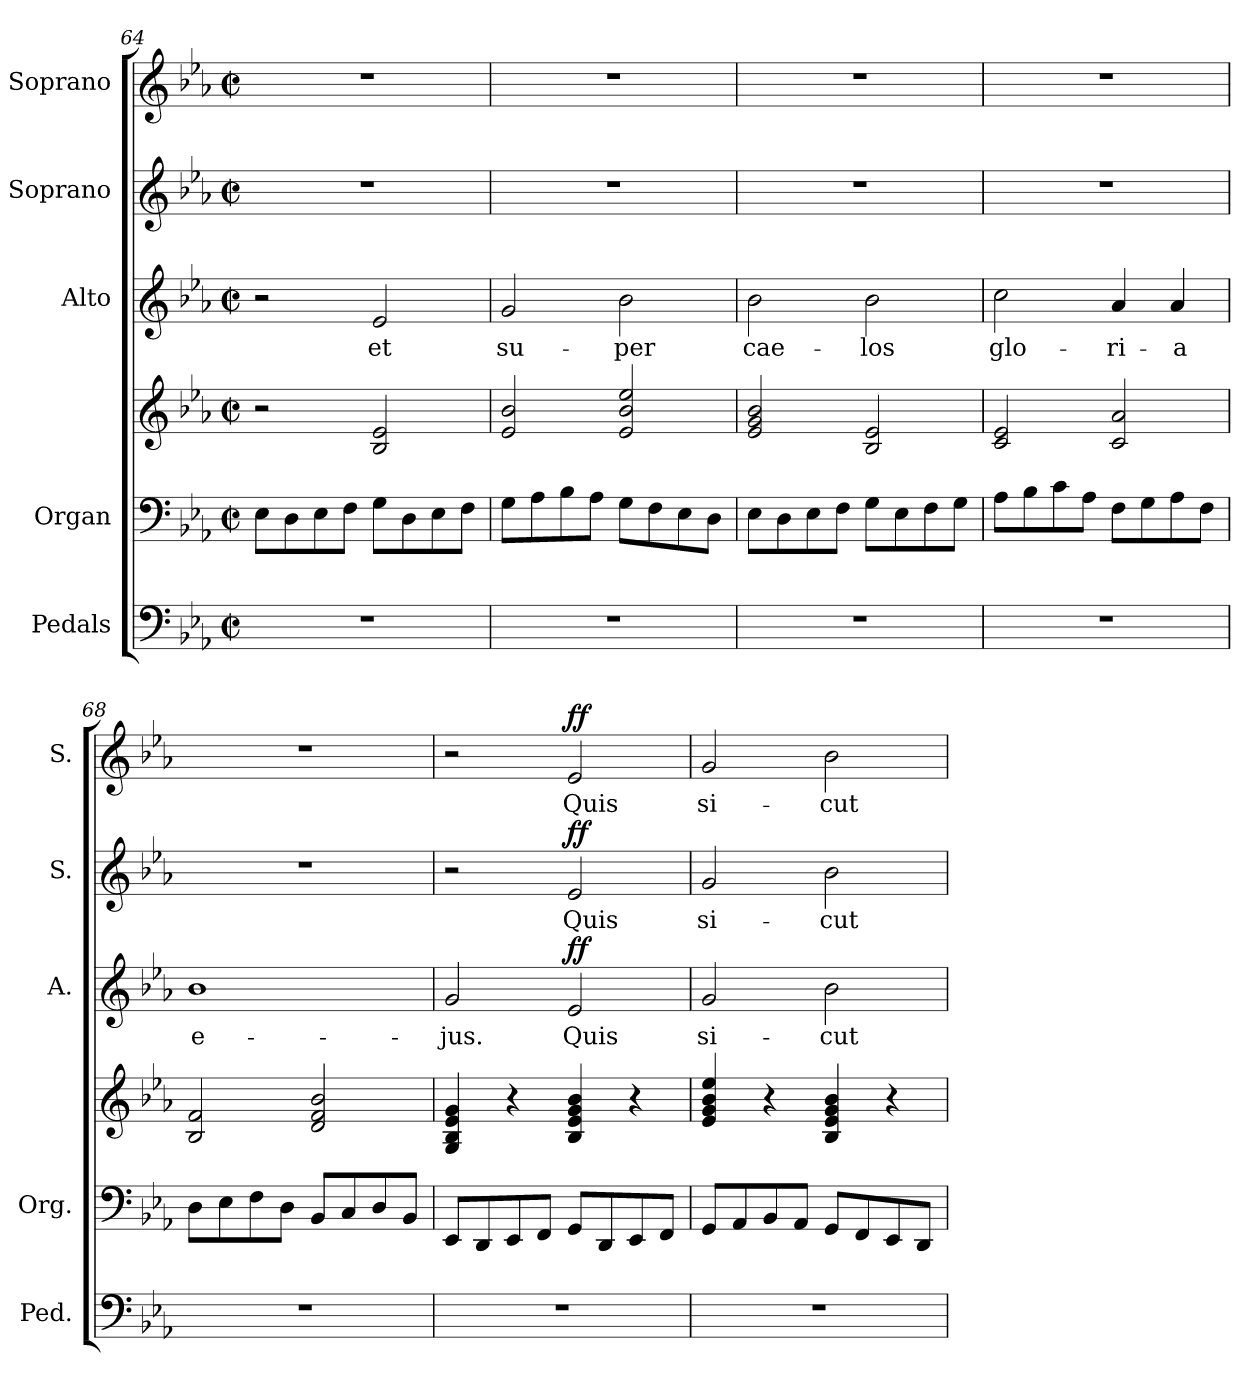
**kern	**kern	**kern	**kern	**text	**dynam	**kern	**text	**dynam	**kern	**text	**dynam
*part5	*part4	*part4	*part3	*part3	*part3	*part2	*part2	*part2	*part1	*part1	*part1
*staff6	*staff5	*staff4	*staff3	*staff3	*staff3	*staff2	*staff2	*staff2	*staff1	*staff1	*staff1
*I"Pedals	*I"Organ	*	*I"Alto	*	*	*I"Soprano	*	*	*I"Soprano	*	*
*I'Ped.	*I'Org.	*	*I'A.	*	*	*I'S.	*	*	*I'S.	*	*
!!LO:LB:g=z
*clefF4	*clefF4	*clefG2	*clefG2	*	*	*clefG2	*	*	*clefG2	*	*
*k[b-e-a-]	*k[b-e-a-]	*k[b-e-a-]	*k[b-e-a-]	*	*	*k[b-e-a-]	*	*	*k[b-e-a-]	*	*
*E-:	*E-:	*E-:	*E-:	*	*	*E-:	*	*	*E-:	*	*
*M2/2	*M2/2	*M2/2	*M2/2	*	*	*M2/2	*	*	*M2/2	*	*
*met(c|)	*met(c|)	*met(c|)	*met(c|)	*	*	*met(c|)	*	*	*met(c|)	*	*
=64	=64	=64	=64	=64	=64	=64	=64	=64	=64	=64	=64
1r	8E-i\L	2r	2r	.	.	1r	.	.	1r	.	.
.	8Di\	.	.	.	.	.	.	.	.	.	.
.	8E-i\	.	.	.	.	.	.	.	.	.	.
.	8Fi\J	.	.	.	.	.	.	.	.	.	.
!	!	!	!	!LO:LY:b:color=#000000	!	!	!	!	!	!	!
.	8Gi\L	2B-i/ 2e-i	2e-i/	et	.	.	.	.	.	.	.
.	8Di\	.	.	.	.	.	.	.	.	.	.
.	8E-i\	.	.	.	.	.	.	.	.	.	.
.	8Fi\J	.	.	.	.	.	.	.	.	.	.
=65	=65	=65	=65	=65	=65	=65	=65	=65	=65	=65	=65
!	!	!	!	!LO:LY:b:color=#000000	!	!	!	!	!	!	!
1r	8Gi\L	2e-i/ 2b-i	2gi/	su-	.	1r	.	.	1r	.	.
.	8A-i\	.	.	.	.	.	.	.	.	.	.
.	8B-i\	.	.	.	.	.	.	.	.	.	.
.	8A-i\J	.	.	.	.	.	.	.	.	.	.
!	!	!	!	!LO:LY:b:color=#000000	!	!	!	!	!	!	!
.	8Gi\L	2e-i/ 2b-i 2ee-i	2b-i\	-per	.	.	.	.	.	.	.
.	8Fi\	.	.	.	.	.	.	.	.	.	.
.	8E-i\	.	.	.	.	.	.	.	.	.	.
.	8Di\J	.	.	.	.	.	.	.	.	.	.
=66	=66	=66	=66	=66	=66	=66	=66	=66	=66	=66	=66
!	!	!	!	!LO:LY:b:color=#000000	!	!	!	!	!	!	!
1r	8E-i\L	2e-i/ 2gi 2b-i	2b-i\	cae-	.	1r	.	.	1r	.	.
.	8Di\	.	.	.	.	.	.	.	.	.	.
.	8E-i\	.	.	.	.	.	.	.	.	.	.
.	8Fi\J	.	.	.	.	.	.	.	.	.	.
!	!	!	!	!LO:LY:b:color=#000000	!	!	!	!	!	!	!
.	8Gi\L	2B-i/ 2e-i	2b-i\	-los	.	.	.	.	.	.	.
.	8E-i\	.	.	.	.	.	.	.	.	.	.
.	8Fi\	.	.	.	.	.	.	.	.	.	.
.	8Gi\J	.	.	.	.	.	.	.	.	.	.
=67	=67	=67	=67	=67	=67	=67	=67	=67	=67	=67	=67
!	!	!	!	!LO:LY:b:color=#000000	!	!	!	!	!	!	!
1r	8A-i\L	2ci/ 2e-i	2cci\	glo-	.	1r	.	.	1r	.	.
.	8B-i\	.	.	.	.	.	.	.	.	.	.
.	8ci\	.	.	.	.	.	.	.	.	.	.
.	8A-i\J	.	.	.	.	.	.	.	.	.	.
!	!	!	!	!LO:LY:b:color=#000000	!	!	!	!	!	!	!
.	8Fi\L	2ci/ 2a-i	4a-i/	-ri-	.	.	.	.	.	.	.
.	8Gi\	.	.	.	.	.	.	.	.	.	.
!	!	!	!	!LO:LY:b:color=#000000	!	!	!	!	!	!	!
.	8A-i\	.	4a-i/	-a	.	.	.	.	.	.	.
.	8Fi\J	.	.	.	.	.	.	.	.	.	.
=68	=68	=68	=68	=68	=68	=68	=68	=68	=68	=68	=68
!	!	!	!	!LO:LY:b:color=#000000	!	!	!	!	!	!	!
1r	8Di\L	2B-i/ 2fi	1b-i	e-	.	1r	.	.	1r	.	.
.	8E-i\	.	.	.	.	.	.	.	.	.	.
.	8Fi\	.	.	.	.	.	.	.	.	.	.
.	8Di\J	.	.	.	.	.	.	.	.	.	.
.	8BB-i/L	2di/ 2fi 2b-i	.	.	.	.	.	.	.	.	.
.	8Ci/	.	.	.	.	.	.	.	.	.	.
.	8Di/	.	.	.	.	.	.	.	.	.	.
.	8BB-i/J	.	.	.	.	.	.	.	.	.	.
=69	=69	=69	=69	=69	=69	=69	=69	=69	=69	=69	=69
!	!	!	!	!LO:LY:b:color=#000000	!	!	!	!	!	!	!
1r	8EE-i/L	4Gi/ 4B-i 4e-i 4gi	2gi/	-jus.	.	2r	.	.	2r	.	.
.	8DDi/	.	.	.	.	.	.	.	.	.	.
.	8EE-i/	4r	.	.	.	.	.	.	.	.	.
.	8FFi/J	.	.	.	.	.	.	.	.	.	.
!	!	!	!	!LO:LY:b:color=#000000	!	!	!	!	!	!	!
!	!	!	!	!	!	!	!LO:LY:b:color=#000000	!	!	!	!
!	!	!	!	!	!	!	!	!	!	!LO:LY:b:color=#000000	!
.	8GGi/L	4B-i/ 4e-i 4gi 4b-i	2e-i/	Quis	ff	2e-i/	Quis	ff	2e-i/	Quis	ff
.	8DDi/	.	.	.	.	.	.	.	.	.	.
.	8EE-i/	4r	.	.	.	.	.	.	.	.	.
.	8FFi/J	.	.	.	.	.	.	.	.	.	.
=70	=70	=70	=70	=70	=70	=70	=70	=70	=70	=70	=70
!	!	!	!	!LO:LY:b:color=#000000	!	!	!	!	!	!	!
!	!	!	!	!	!	!	!LO:LY:b:color=#000000	!	!	!	!
!	!	!	!	!	!	!	!	!	!	!LO:LY:b:color=#000000	!
1r	8GGi/L	4e-i/ 4gi 4b-i 4ee-i	2gi/	si-	.	2gi/	si-	.	2gi/	si-	.
.	8AA-i/	.	.	.	.	.	.	.	.	.	.
.	8BB-i/	4r	.	.	.	.	.	.	.	.	.
.	8AA-i/J	.	.	.	.	.	.	.	.	.	.
!	!	!	!	!LO:LY:b:color=#000000	!	!	!	!	!	!	!
!	!	!	!	!	!	!	!LO:LY:b:color=#000000	!	!	!	!
!	!	!	!	!	!	!	!	!	!	!LO:LY:b:color=#000000	!
.	8GGi/L	4B-i/ 4e-i 4gi 4b-i	2b-i\	-cut	.	2b-i\	-cut	.	2b-i\	-cut	.
.	8FFi/	.	.	.	.	.	.	.	.	.	.
.	8EE-i/	4r	.	.	.	.	.	.	.	.	.
.	8DDi/J	.	.	.	.	.	.	.	.	.	.
=	=	=	=	=	=	=	=	=	=	=	=
*-	*-	*-	*-	*-	*-	*-	*-	*-	*-	*-	*-
